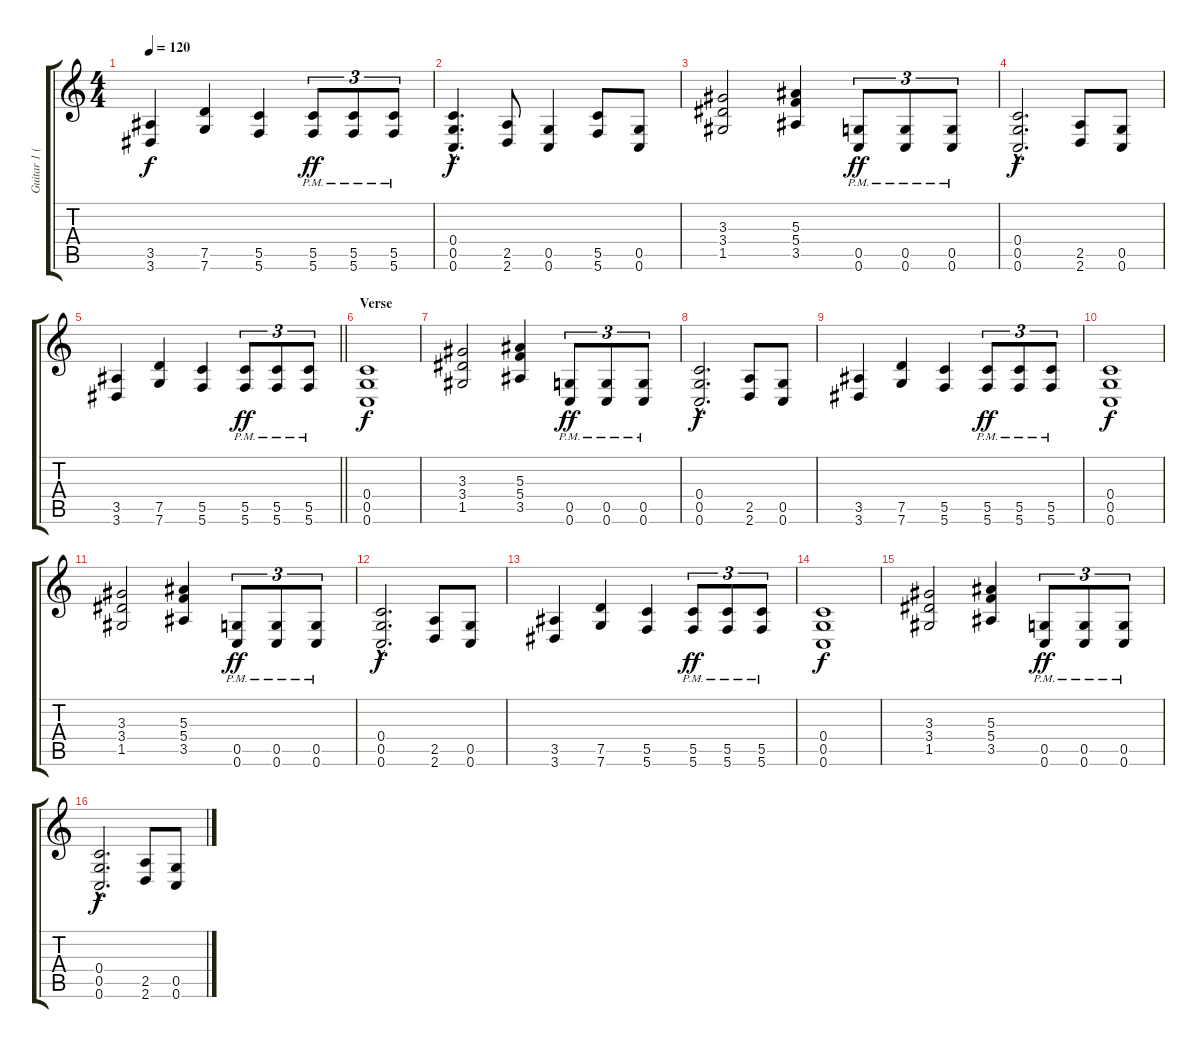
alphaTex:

\track ("Guitar 1 (Rythm.)" "Guitar 1 (") {instrument distortionguitar}
\staff {score tabs}
\tuning (D4 A3 F3 C3 G2 C2) {hide}
\ts (4 4)
\tempo 120
\clef g2
\ks c
(3.5 3.6).4{dy f} (7.5 7.6).4 (5.5 5.6).4 (5.5{pm} 5.6{pm}).8{tu (3 2) dy ff} (5.5{pm} 5.6{pm}).8{tu (3 2)} (5.5{pm} 5.6{pm}).8{tu (3 2)} |
(0.4{hac} 0.5{hac} 0.6{hac}).4{d dy f} (2.5 2.6).8 (0.5 0.6).4 (5.5 5.6).8 (0.5 0.6).8 |
(3.3 3.4 1.5).2 (5.3 5.4 3.5).4 (0.5{pm} 0.6{pm}).8{tu (3 2) dy ff} (0.5{pm} 0.6{pm}).8{tu (3 2)} (0.5{pm} 0.6{pm}).8{tu (3 2)} |
(0.4{hac} 0.5{hac} 0.6{hac}).2{d dy f} (2.5 2.6).8 (0.5 0.6).8 |
\barLineRight lightlight
(3.5 3.6).4 (7.5 7.6).4 (5.5 5.6).4 (5.5{pm} 5.6{pm}).8{tu (3 2) dy ff} (5.5{pm} 5.6{pm}).8{tu (3 2)} (5.5{pm} 5.6{pm}).8{tu (3 2)} |
\section ("" "Verse")
(0.4 0.5 0.6).1{dy f} |
(3.3 3.4 1.5).2 (5.3 5.4 3.5).4 (0.5{pm} 0.6{pm}).8{tu (3 2) dy ff} (0.5{pm} 0.6{pm}).8{tu (3 2)} (0.5{pm} 0.6{pm}).8{tu (3 2)} |
(0.4{hac} 0.5{hac} 0.6{hac}).2{d dy f} (2.5 2.6).8 (0.5 0.6).8 |
(3.5 3.6).4 (7.5 7.6).4 (5.5 5.6).4 (5.5{pm} 5.6{pm}).8{tu (3 2) dy ff} (5.5{pm} 5.6{pm}).8{tu (3 2)} (5.5{pm} 5.6{pm}).8{tu (3 2)} |
(0.4 0.5 0.6).1{dy f} |
(3.3 3.4 1.5).2 (5.3 5.4 3.5).4 (0.5{pm} 0.6{pm}).8{tu (3 2) dy ff} (0.5{pm} 0.6{pm}).8{tu (3 2)} (0.5{pm} 0.6{pm}).8{tu (3 2)} |
(0.4{hac} 0.5{hac} 0.6{hac}).2{d dy f} (2.5 2.6).8 (0.5 0.6).8 |
(3.5 3.6).4 (7.5 7.6).4 (5.5 5.6).4 (5.5{pm} 5.6{pm}).8{tu (3 2) dy ff} (5.5{pm} 5.6{pm}).8{tu (3 2)} (5.5{pm} 5.6{pm}).8{tu (3 2)} |
(0.4 0.5 0.6).1{dy f} |
(3.3 3.4 1.5).2 (5.3 5.4 3.5).4 (0.5{pm} 0.6{pm}).8{tu (3 2) dy ff} (0.5{pm} 0.6{pm}).8{tu (3 2)} (0.5{pm} 0.6{pm}).8{tu (3 2)} |
(0.4{hac} 0.5{hac} 0.6{hac}).2{d dy f} (2.5 2.6).8 (0.5 0.6).8
